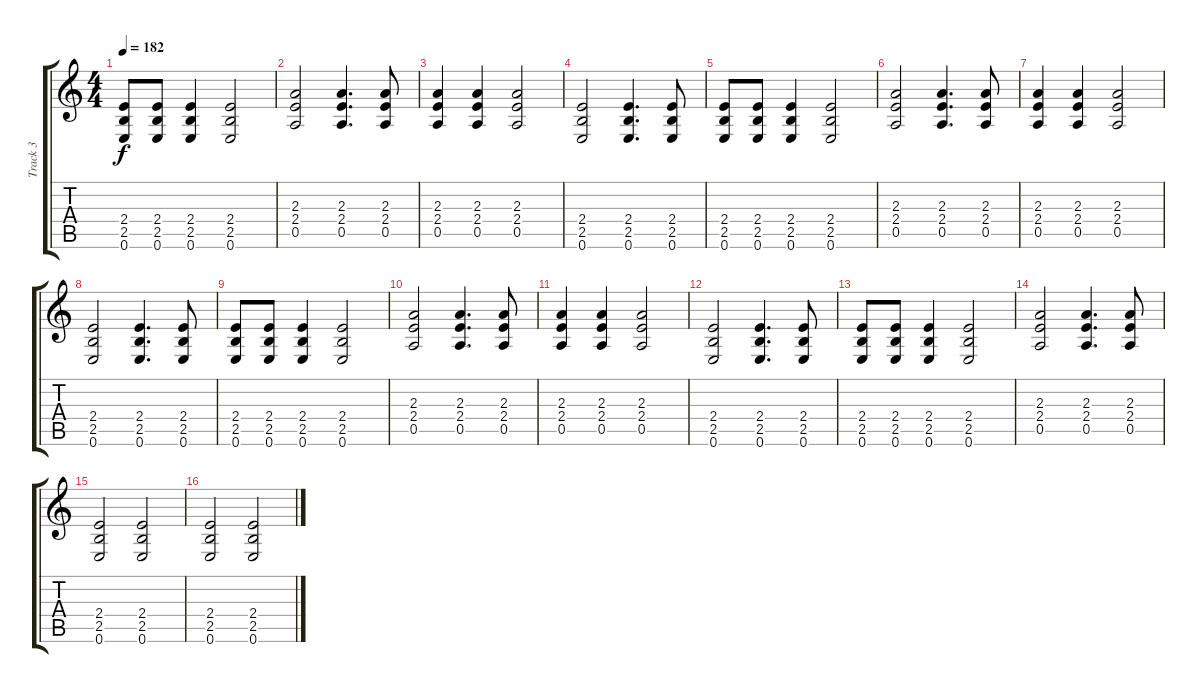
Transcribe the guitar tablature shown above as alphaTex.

\track ("Track 3" "Track 3") {instrument overdrivenguitar}
\staff {score tabs}
\tuning (E4 B3 G3 D3 A2 E2) {hide}
\ts (4 4)
\tempo 182
\clef g2
\ks c
(2.4 2.5 0.6).8{dy f} (2.4 2.5 0.6).8 (2.4 2.5 0.6).4 (2.4 2.5 0.6).2 |
(2.3 2.4 0.5).2 (2.3 2.4 0.5).4{d} (2.3 2.4 0.5).8 |
(2.3 2.4 0.5).4 (2.3 2.4 0.5).4 (2.3 2.4 0.5).2 |
(2.4 2.5 0.6).2 (2.4 2.5 0.6).4{d} (2.4 2.5 0.6).8 |
(2.4 2.5 0.6).8 (2.4 2.5 0.6).8 (2.4 2.5 0.6).4 (2.4 2.5 0.6).2 |
(2.3 2.4 0.5).2 (2.3 2.4 0.5).4{d} (2.3 2.4 0.5).8 |
(2.3 2.4 0.5).4 (2.3 2.4 0.5).4 (2.3 2.4 0.5).2 |
(2.4 2.5 0.6).2 (2.4 2.5 0.6).4{d} (2.4 2.5 0.6).8 |
(2.4 2.5 0.6).8 (2.4 2.5 0.6).8 (2.4 2.5 0.6).4 (2.4 2.5 0.6).2 |
(2.3 2.4 0.5).2 (2.3 2.4 0.5).4{d} (2.3 2.4 0.5).8 |
(2.3 2.4 0.5).4 (2.3 2.4 0.5).4 (2.3 2.4 0.5).2 |
(2.4 2.5 0.6).2 (2.4 2.5 0.6).4{d} (2.4 2.5 0.6).8 |
(2.4 2.5 0.6).8 (2.4 2.5 0.6).8 (2.4 2.5 0.6).4 (2.4 2.5 0.6).2 |
(2.3 2.4 0.5).2 (2.3 2.4 0.5).4{d} (2.3 2.4 0.5).8 |
(2.4 2.5 0.6).2 (2.4 2.5 0.6).2 |
(2.4 2.5 0.6).2 (2.4 2.5 0.6).2
